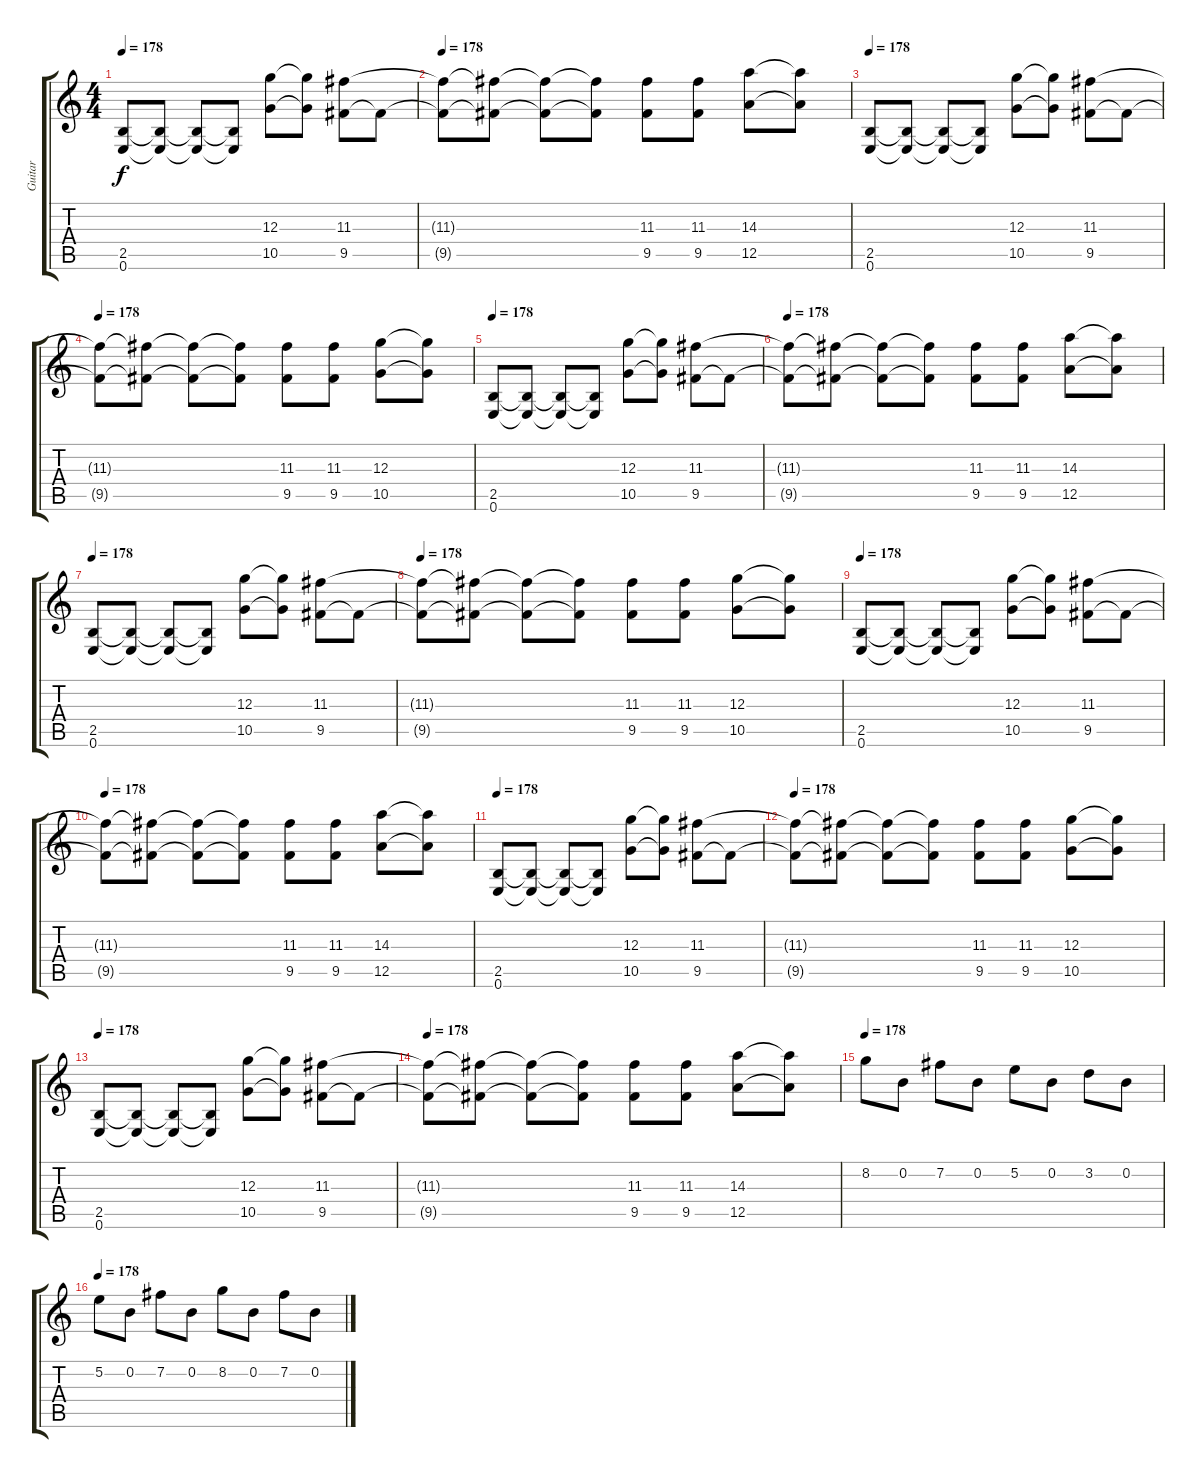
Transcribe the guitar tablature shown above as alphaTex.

\track ("Guitar" "Guitar") {instrument electricguitarjazz}
\staff {score tabs}
\tuning (E4 B3 G3 D3 A2 E2) {hide}
\ts (4 4)
\tempo 178
\clef g2
\ks c
(2.5 0.6).8{dy f instrument distortionguitar} (2.5{t} 0.6{t}).8 (2.5{t} 0.6{t}).8 (2.5{t} 0.6{t}).8 (12.3 10.5).8 (12.3{t} 10.5{t}).8 (11.3 9.5).8 9.5{t}.8 |
\tempo 178
(11.3{t} 9.5{t}).8{instrument distortionguitar} (11.3{t} 9.5{t}).8 (11.3{t} 9.5{t}).8 (11.3{t} 9.5{t}).8 (11.3 9.5).8 (11.3 9.5).8 (14.3 12.5).8 (14.3{t} 12.5{t}).8 |
\tempo 178
(2.5 0.6).8{instrument distortionguitar} (2.5{t} 0.6{t}).8 (2.5{t} 0.6{t}).8 (2.5{t} 0.6{t}).8 (12.3 10.5).8 (12.3{t} 10.5{t}).8 (11.3 9.5).8 9.5{t}.8 |
\tempo 178
(11.3{t} 9.5{t}).8{instrument distortionguitar} (11.3{t} 9.5{t}).8 (11.3{t} 9.5{t}).8 (11.3{t} 9.5{t}).8 (11.3 9.5).8 (11.3 9.5).8 (12.3 10.5).8 (12.3{t} 10.5{t}).8 |
\tempo 178
(2.5 0.6).8{instrument distortionguitar} (2.5{t} 0.6{t}).8 (2.5{t} 0.6{t}).8 (2.5{t} 0.6{t}).8 (12.3 10.5).8 (12.3{t} 10.5{t}).8 (11.3 9.5).8 9.5{t}.8 |
\tempo 178
(11.3{t} 9.5{t}).8{instrument distortionguitar} (11.3{t} 9.5{t}).8 (11.3{t} 9.5{t}).8 (11.3{t} 9.5{t}).8 (11.3 9.5).8 (11.3 9.5).8 (14.3 12.5).8 (14.3{t} 12.5{t}).8 |
\tempo 178
(2.5 0.6).8{instrument distortionguitar} (2.5{t} 0.6{t}).8 (2.5{t} 0.6{t}).8 (2.5{t} 0.6{t}).8 (12.3 10.5).8 (12.3{t} 10.5{t}).8 (11.3 9.5).8 9.5{t}.8 |
\tempo 178
(11.3{t} 9.5{t}).8{instrument distortionguitar} (11.3{t} 9.5{t}).8 (11.3{t} 9.5{t}).8 (11.3{t} 9.5{t}).8 (11.3 9.5).8 (11.3 9.5).8 (12.3 10.5).8 (12.3{t} 10.5{t}).8 |
\tempo 178
(2.5 0.6).8{instrument distortionguitar} (2.5{t} 0.6{t}).8 (2.5{t} 0.6{t}).8 (2.5{t} 0.6{t}).8 (12.3 10.5).8 (12.3{t} 10.5{t}).8 (11.3 9.5).8 9.5{t}.8 |
\tempo 178
(11.3{t} 9.5{t}).8{instrument distortionguitar} (11.3{t} 9.5{t}).8 (11.3{t} 9.5{t}).8 (11.3{t} 9.5{t}).8 (11.3 9.5).8 (11.3 9.5).8 (14.3 12.5).8 (14.3{t} 12.5{t}).8 |
\tempo 178
(2.5 0.6).8{instrument distortionguitar} (2.5{t} 0.6{t}).8 (2.5{t} 0.6{t}).8 (2.5{t} 0.6{t}).8 (12.3 10.5).8 (12.3{t} 10.5{t}).8 (11.3 9.5).8 9.5{t}.8 |
\tempo 178
(11.3{t} 9.5{t}).8{instrument distortionguitar} (11.3{t} 9.5{t}).8 (11.3{t} 9.5{t}).8 (11.3{t} 9.5{t}).8 (11.3 9.5).8 (11.3 9.5).8 (12.3 10.5).8 (12.3{t} 10.5{t}).8 |
\tempo 178
(2.5 0.6).8{instrument distortionguitar} (2.5{t} 0.6{t}).8 (2.5{t} 0.6{t}).8 (2.5{t} 0.6{t}).8 (12.3 10.5).8 (12.3{t} 10.5{t}).8 (11.3 9.5).8 9.5{t}.8 |
\tempo 178
(11.3{t} 9.5{t}).8{instrument distortionguitar} (11.3{t} 9.5{t}).8 (11.3{t} 9.5{t}).8 (11.3{t} 9.5{t}).8 (11.3 9.5).8 (11.3 9.5).8 (14.3 12.5).8 (14.3{t} 12.5{t}).8 |
\tempo 178
8.2.8{instrument distortionguitar} 0.2.8 7.2.8 0.2.8 5.2.8 0.2.8 3.2.8 0.2.8 |
\tempo 178
5.2.8{instrument distortionguitar} 0.2.8 7.2.8 0.2.8 8.2.8 0.2.8 7.2.8 0.2.8
